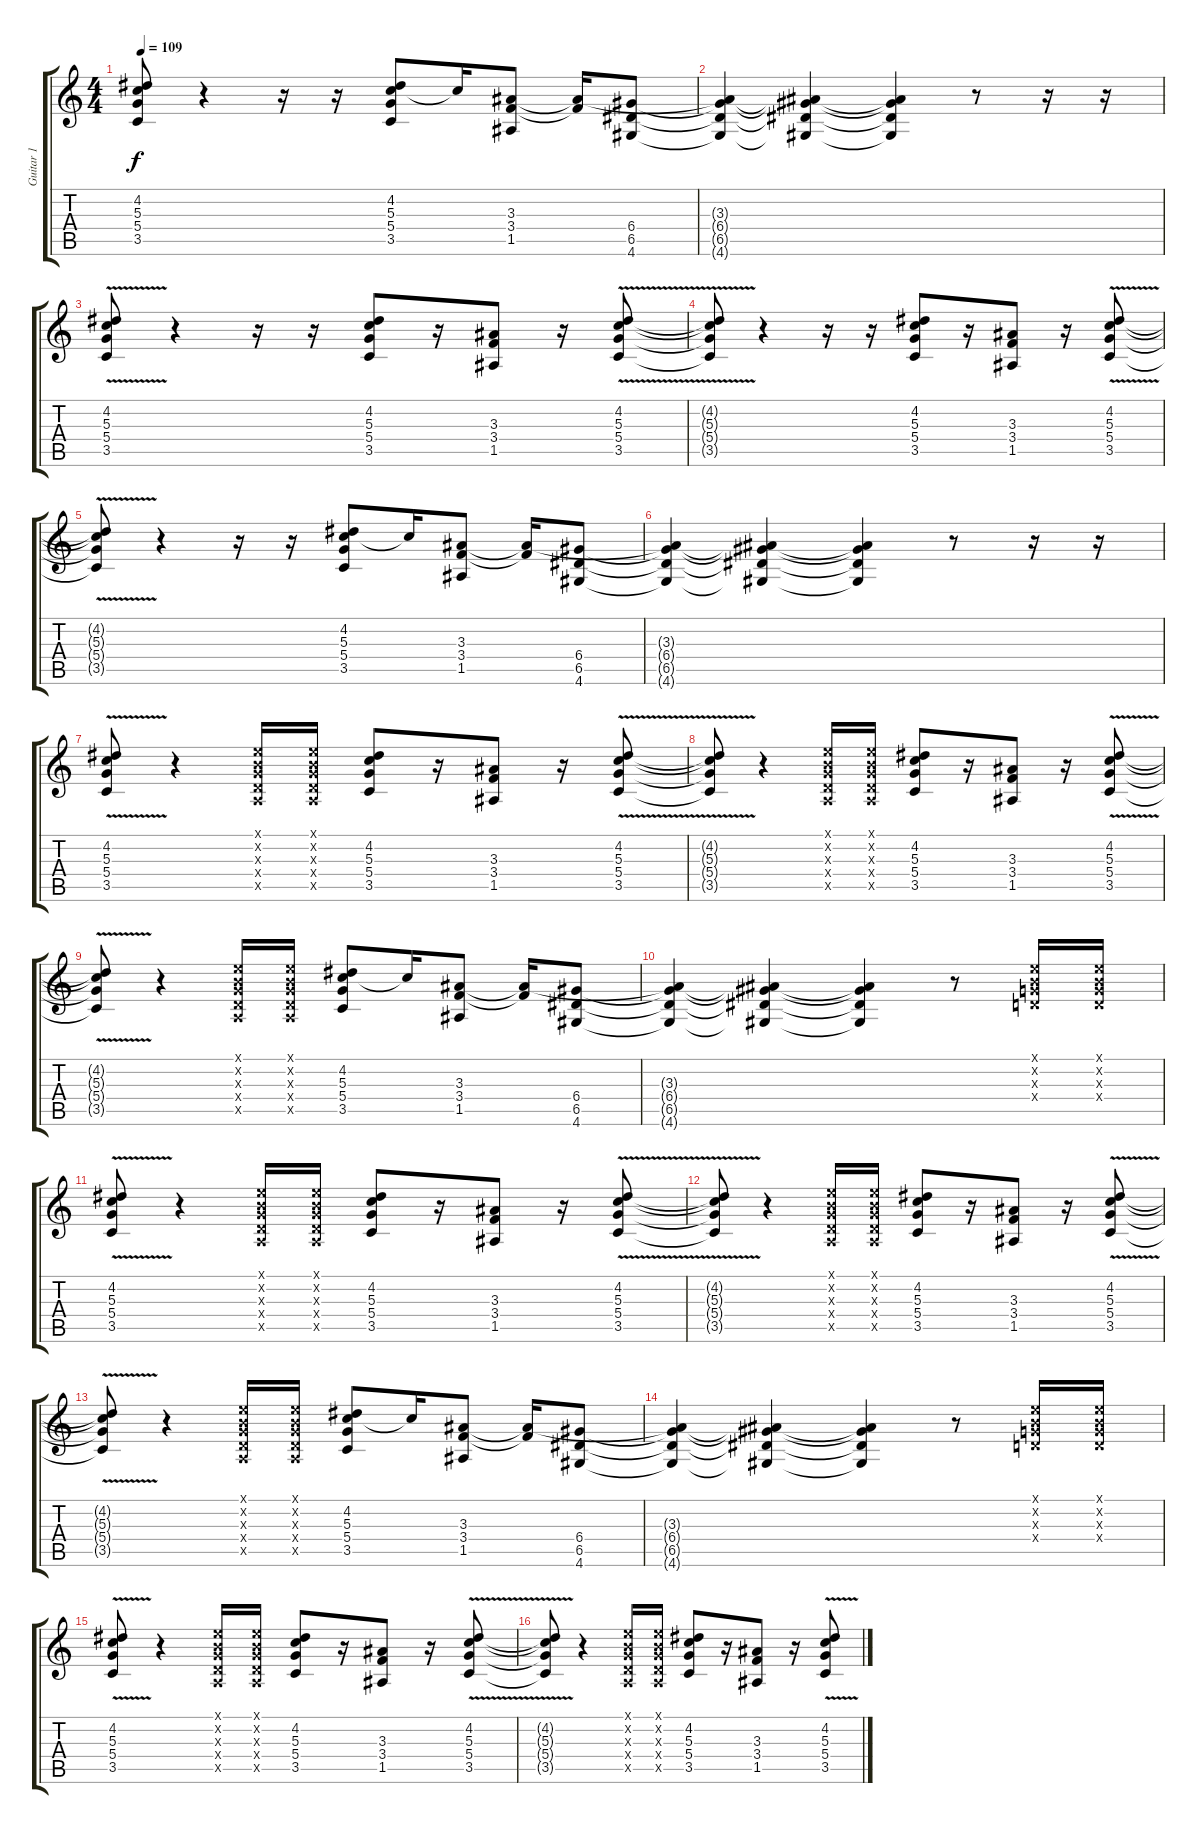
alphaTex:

\track ("Guitar 1" "Guitar 1") {instrument distortionguitar}
\staff {score tabs}
\tuning (E4 B3 G3 D3 A2 E2) {hide}
\ts (4 4)
\tempo 109
\clef g2
\ks c
(4.2{t} 5.3{t} 5.4{t} 3.5{t}).8{dy f} r.4 r.16 r.16 (4.2 5.3 5.4 3.5).8 5.3{t}.16 (3.3 3.4 1.5).8 (3.3{t} 3.4{t}).16 (6.4 6.5 4.6).8 |
(3.3{t} 6.4{t} 6.5{t} 4.6{t}).4 (3.3{t} 6.4{t} 6.5{t} 4.6{t}).4 (3.3{t} 6.4{t} 6.5{t} 4.6{t}).4 r.8 r.16 r.16 |
(4.2 5.3{v} 5.4{v} 3.5{v}).8 r.4 r.16 r.16 (4.2 5.3 5.4 3.5).8 r.16 (3.3 3.4 1.5).8 r.16 (4.2 5.3{v} 5.4{v} 3.5{v}).8 |
(4.2{t} 5.3{t} 5.4{t} 3.5{t}).8 r.4 r.16 r.16 (4.2 5.3 5.4 3.5).8 r.16 (3.3 3.4 1.5).8 r.16 (4.2 5.3{v} 5.4{v} 3.5{v}).8 |
(4.2{t} 5.3{t} 5.4{t} 3.5{t}).8 r.4 r.16 r.16 (4.2 5.3 5.4 3.5).8 5.3{t}.16 (3.3 3.4 1.5).8 (3.3{t} 3.4{t}).16 (6.4 6.5 4.6).8 |
(3.3{t} 6.4{t} 6.5{t} 4.6{t}).4 (3.3{t} 6.4{t} 6.5{t} 4.6{t}).4 (3.3{t} 6.4{t} 6.5{t} 4.6{t}).4 r.8 r.16 r.16 |
(4.2{v} 5.3{v} 5.4{v} 3.5{v}).8 r.4 (0.1{x} 0.2{x} 0.3{x} 0.4{x} 0.5{x}).16 (0.1{x} 0.2{x} 0.3{x} 0.4{x} 0.5{x}).16 (4.2 5.3 5.4 3.5).8 r.16 (3.3 3.4 1.5).8 r.16 (4.2{v} 5.3{v} 5.4{v} 3.5{v}).8 |
(4.2{t} 5.3{t} 5.4{t} 3.5{t}).8 r.4 (0.1{x} 0.2{x} 0.3{x} 0.4{x} 0.5{x}).16 (0.1{x} 0.2{x} 0.3{x} 0.4{x} 0.5{x}).16 (4.2 5.3 5.4 3.5).8 r.16 (3.3 3.4 1.5).8 r.16 (4.2{v} 5.3{v} 5.4{v} 3.5{v}).8 |
(4.2{t} 5.3{t} 5.4{t} 3.5{t}).8 r.4 (0.1{x} 0.2{x} 0.3{x} 0.4{x} 0.5{x}).16 (0.1{x} 0.2{x} 0.3{x} 0.4{x} 0.5{x}).16 (4.2 5.3 5.4 3.5).8 5.3{t}.16 (3.3 3.4 1.5).8 (3.3{t} 3.4{t}).16 (6.4 6.5 4.6).8 |
(3.3{t} 6.4{t} 6.5{t} 4.6{t}).4 (3.3{t} 6.4{t} 6.5{t} 4.6{t}).4 (3.3{t} 6.4{t} 6.5{t} 4.6{t}).4 r.8 (0.1{x} 0.2{x} 0.3{x} 0.4{x}).16 (0.1{x} 0.2{x} 0.3{x} 0.4{x}).16 |
(4.2{v} 5.3{v} 5.4{v} 3.5{v}).8 r.4 (0.1{x} 0.2{x} 0.3{x} 0.4{x} 0.5{x}).16 (0.1{x} 0.2{x} 0.3{x} 0.4{x} 0.5{x}).16 (4.2 5.3 5.4 3.5).8 r.16 (3.3 3.4 1.5).8 r.16 (4.2{v} 5.3{v} 5.4{v} 3.5{v}).8 |
(4.2{t} 5.3{t} 5.4{t} 3.5{t}).8 r.4 (0.1{x} 0.2{x} 0.3{x} 0.4{x} 0.5{x}).16 (0.1{x} 0.2{x} 0.3{x} 0.4{x} 0.5{x}).16 (4.2 5.3 5.4 3.5).8 r.16 (3.3 3.4 1.5).8 r.16 (4.2{v} 5.3{v} 5.4{v} 3.5{v}).8 |
(4.2{t} 5.3{t} 5.4{t} 3.5{t}).8 r.4 (0.1{x} 0.2{x} 0.3{x} 0.4{x} 0.5{x}).16 (0.1{x} 0.2{x} 0.3{x} 0.4{x} 0.5{x}).16 (4.2 5.3 5.4 3.5).8 5.3{t}.16 (3.3 3.4 1.5).8 (3.3{t} 3.4{t}).16 (6.4 6.5 4.6).8 |
(3.3{t} 6.4{t} 6.5{t} 4.6{t}).4 (3.3{t} 6.4{t} 6.5{t} 4.6{t}).4 (3.3{t} 6.4{t} 6.5{t} 4.6{t}).4 r.8 (0.1{x} 0.2{x} 0.3{x} 0.4{x}).16 (0.1{x} 0.2{x} 0.3{x} 0.4{x}).16 |
(4.2{v} 5.3{v} 5.4{v} 3.5{v}).8 r.4 (0.1{x} 0.2{x} 0.3{x} 0.4{x} 0.5{x}).16 (0.1{x} 0.2{x} 0.3{x} 0.4{x} 0.5{x}).16 (4.2 5.3 5.4 3.5).8 r.16 (3.3 3.4 1.5).8 r.16 (4.2{v} 5.3{v} 5.4{v} 3.5{v}).8 |
(4.2{t} 5.3{t} 5.4{t} 3.5{t}).8 r.4 (0.1{x} 0.2{x} 0.3{x} 0.4{x} 0.5{x}).16 (0.1{x} 0.2{x} 0.3{x} 0.4{x} 0.5{x}).16 (4.2 5.3 5.4 3.5).8 r.16 (3.3 3.4 1.5).8 r.16 (4.2{v} 5.3{v} 5.4{v} 3.5{v}).8
